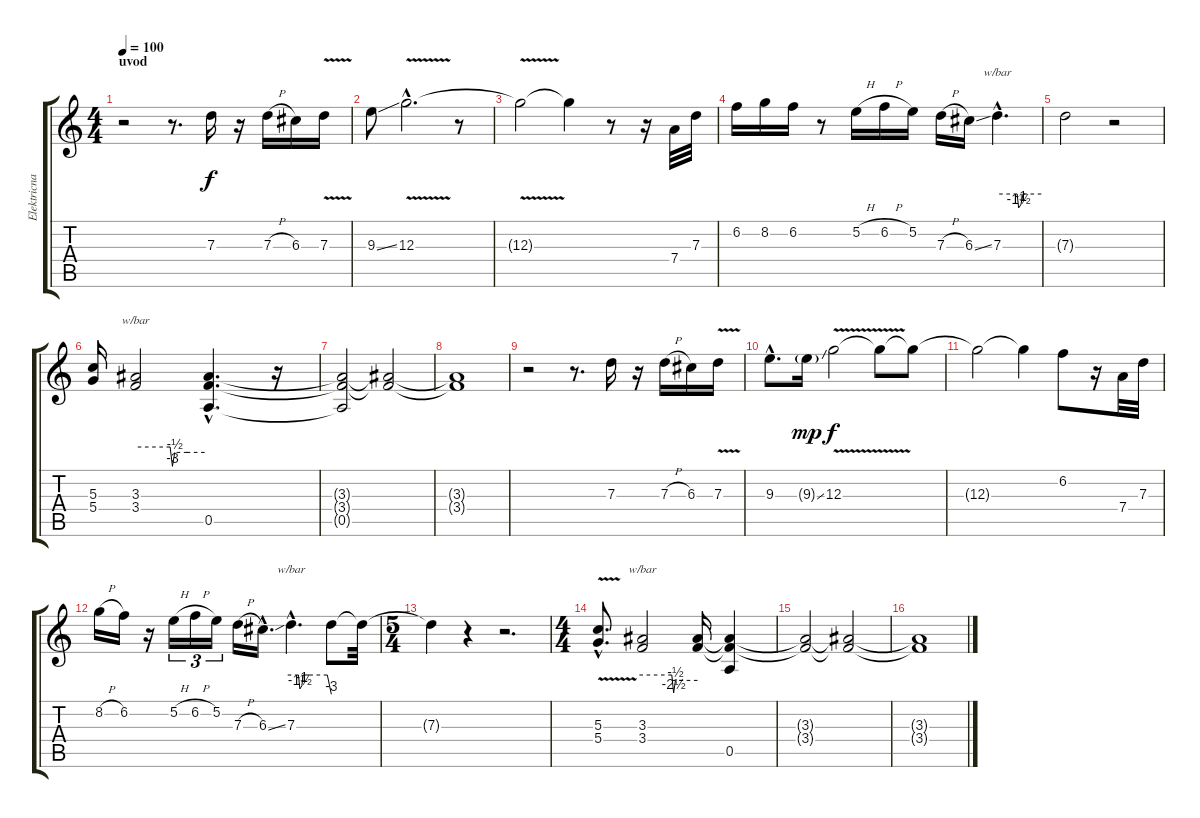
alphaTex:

\track ("Elektricna gitara" "Elektricna") {instrument overdrivenguitar}
\staff {score tabs}
\tuning (E4 B3 G3 D3 A2 E2) {hide}
\ts (4 4)
\section ("" "uvod")
\tempo 100
\clef g2
\ks c
r.2{dy f volume 7 instrument overdrivenguitar} r.8{d} 7.3.16 r.16 7.3{h}.16 6.3.16 7.3{v}.16 |
9.3{ss}.8 12.3{v hac}.2{d} r.8 |
12.3{t}.2 12.3{t}.4 r.8 r.16 7.4.32 7.3.32 |
6.2.16 8.2.16 6.2.16 r.8 5.2{h}.16 6.2{h}.16 5.2.16 7.3{h}.16 6.3{ss}.16 7.3{hac}.4{d tbe (custom default 0 0 27 0 29 -6 32 -4 35 0 38 0 60 0)} |
7.3{t}.2 r.2 |
(5.3 5.4).16 (3.3 3.4).2{tbe (custom default 0 0 30 0 32 -12 34 -2 45 -2 60 -2)} (3.3{hac t} 3.4{hac t} 0.5{hac}).4{d} r.16 |
(3.3{t} 3.4{t} 0.5{t}).2 (3.3{t} 3.4{t}).2 |
(3.3{t} 3.4{t}).1 |
r.2{volume 13} r.8{d} 7.3.16 r.16 7.3{h}.16 6.3.16 7.3{v}.16 |
9.3{hac}.8{d} 9.3{ss g}.16{dy mp} 12.3{v}.2{dy f} 12.3{t}.8 12.3{t}.8 |
12.3{t}.2 12.3{t}.4 6.2.8 r.16 7.4.32 7.3.32 |
8.2{h}.16 6.2.16 r.16 5.2{h}.16{tu (3 2)} 6.2{h}.16{tu (3 2)} 5.2.16{tu (3 2)} 7.3{h}.16 6.3{ss hac}.16{d} 7.3{hac}.4{d tbe (custom default 0 0 11 0 13 -6 16 -4 18 0 27 0 54 0 60 -12)} 7.3{t}.8 7.3{t}.32 |
\ts (5 4)
7.3{t}.4 r.4 r.2{d} |
\ts (4 4)
(5.3{hac} 5.4{v hac}).8{d} (3.3 3.4).2{tbe (custom default 0 0 32 0 34 -10 36 -2 44 -2 60 -2)} (3.3{t} 3.4{t}).16 (3.3{t} 3.4{t} 0.5).4 |
(3.3{t} 3.4{t}).2 (3.3{t} 3.4{t}).2 |
(3.3{t} 3.4{t}).1
